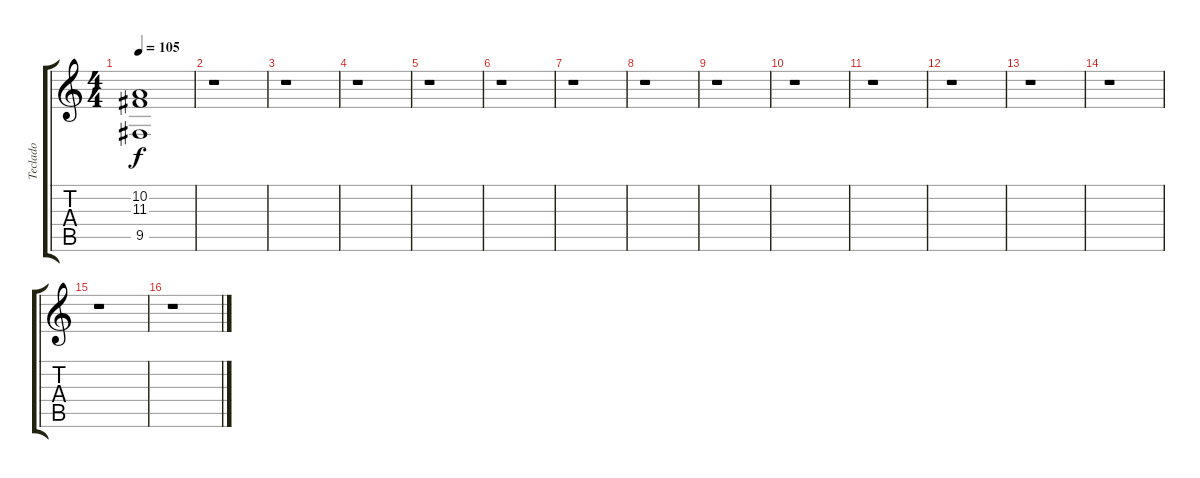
\track ("Teclado" "Teclado") {instrument synthstrings1}
\staff {score tabs}
\tuning (E4 B3 G3 D3 A2 E2) {hide}
\ts (4 4)
\tempo 105
\clef g2
\ks c
(10.2 11.3 9.5).1{dy f} |
r.1 |
r.1 |
r.1 |
r.1 |
r.1 |
r.1 |
r.1 |
r.1 |
r.1 |
r.1 |
r.1 |
r.1 |
r.1 |
r.1 |
r.1
